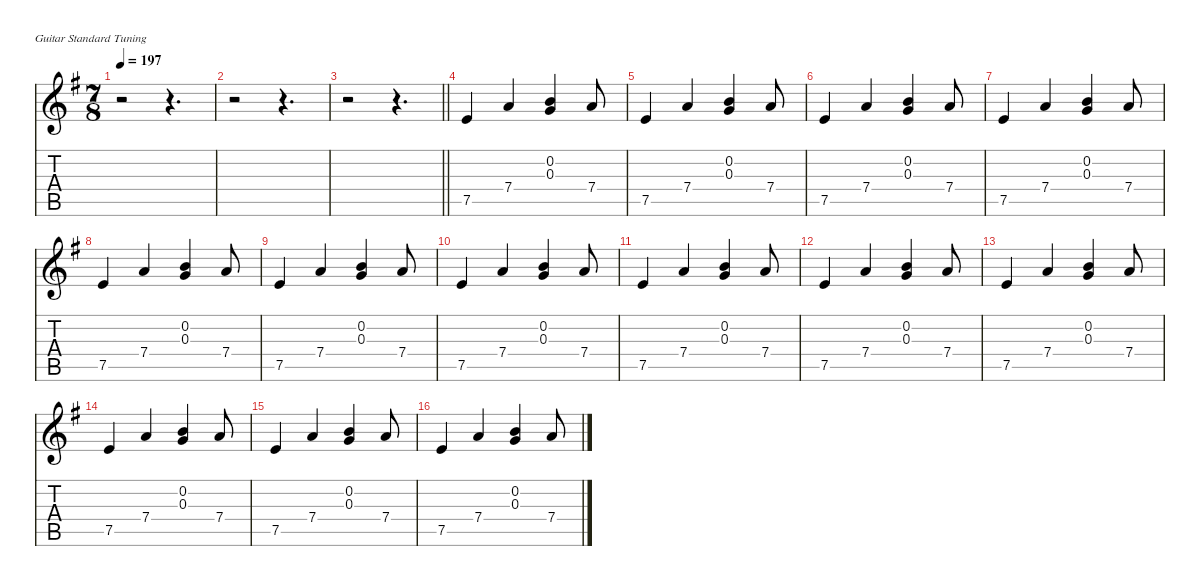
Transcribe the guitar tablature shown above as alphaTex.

\defaultSystemsLayout 4
\hideDynamics
\bracketExtendMode nobrackets
\singleTrackTrackNamePolicy hidden
\multiTrackTrackNamePolicy hidden
\firstSystemTrackNameMode fullname
\firstSystemTrackNameOrientation horizontal
\otherSystemsTrackNameOrientation horizontal
\track ("Guitar 2" "s.guit.") {defaultSystemsLayout 8 instrument acousticguitarsteel}
\staff {score tabs}
\tuning (E4 B3 G3 D3 A2 E2)
\ts (7 8)
\tempo 197
\clef g2
\ks eminor
r.2{dy ff beam Down} r.4{d beam Down} |
r.2{beam Down} r.4{d beam Down} |
\barLineRight lightlight
r.2{beam Down} r.4{d beam Down} |
7.5{acc forcenatural}.4{dy mf beam Up} 7.4{acc forcenatural}.4{beam Up} (0.2{acc forcenatural} 0.3{acc forcenatural}).4{beam Up} 7.4{acc forcenatural}.8{beam Up} |
7.5{acc forcenatural}.4{beam Up} 7.4{acc forcenatural}.4{beam Up} (0.2{acc forcenatural} 0.3{acc forcenatural}).4{beam Up} 7.4{acc forcenatural}.8{beam Up} |
7.5{acc forcenatural}.4{beam Up} 7.4{acc forcenatural}.4{beam Up} (0.2{acc forcenatural} 0.3{acc forcenatural}).4{beam Up} 7.4{acc forcenatural}.8{beam Up} |
7.5{acc forcenatural}.4{beam Up} 7.4{acc forcenatural}.4{beam Up} (0.2{acc forcenatural} 0.3{acc forcenatural}).4{beam Up} 7.4{acc forcenatural}.8{beam Up} |
7.5{acc forcenatural}.4{beam Up} 7.4{acc forcenatural}.4{beam Up} (0.2{acc forcenatural} 0.3{acc forcenatural}).4{beam Up} 7.4{acc forcenatural}.8{beam Up} |
7.5{acc forcenatural}.4{beam Up} 7.4{acc forcenatural}.4{beam Up} (0.2{acc forcenatural} 0.3{acc forcenatural}).4{beam Up} 7.4{acc forcenatural}.8{beam Up} |
7.5{acc forcenatural}.4{beam Up} 7.4{acc forcenatural}.4{beam Up} (0.2{acc forcenatural} 0.3{acc forcenatural}).4{beam Up} 7.4{acc forcenatural}.8{beam Up} |
7.5{acc forcenatural}.4{beam Up} 7.4{acc forcenatural}.4{beam Up} (0.2{acc forcenatural} 0.3{acc forcenatural}).4{beam Up} 7.4{acc forcenatural}.8{beam Up} |
7.5{acc forcenatural}.4{beam Up} 7.4{acc forcenatural}.4{beam Up} (0.2{acc forcenatural} 0.3{acc forcenatural}).4{beam Up} 7.4{acc forcenatural}.8{beam Up} |
7.5{acc forcenatural}.4{beam Up} 7.4{acc forcenatural}.4{beam Up} (0.2{acc forcenatural} 0.3{acc forcenatural}).4{beam Up} 7.4{acc forcenatural}.8{beam Up} |
7.5{acc forcenatural}.4{beam Up} 7.4{acc forcenatural}.4{beam Up} (0.2{acc forcenatural} 0.3{acc forcenatural}).4{beam Up} 7.4{acc forcenatural}.8{beam Up} |
7.5{acc forcenatural}.4{beam Up} 7.4{acc forcenatural}.4{beam Up} (0.2{acc forcenatural} 0.3{acc forcenatural}).4{beam Up} 7.4{acc forcenatural}.8{beam Up} |
7.5{acc forcenatural}.4{beam Up} 7.4{acc forcenatural}.4{beam Up} (0.2{acc forcenatural} 0.3{acc forcenatural}).4{beam Up} 7.4{acc forcenatural}.8{beam Up}
